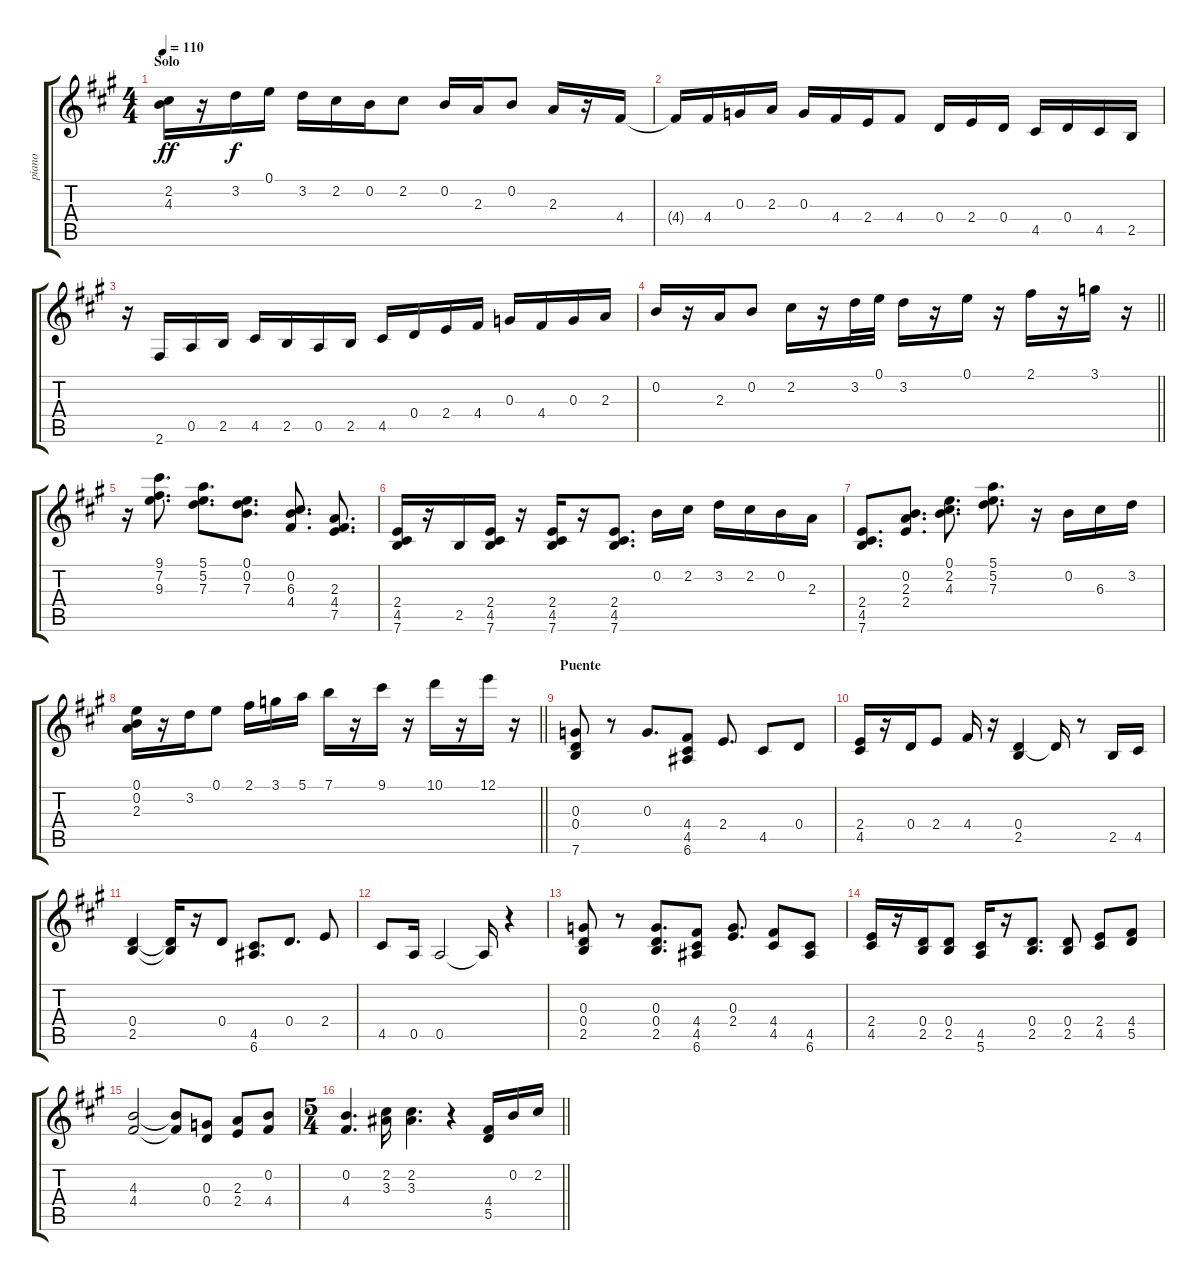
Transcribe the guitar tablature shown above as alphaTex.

\track ("piano" "piano") {instrument acousticgrandpiano}
\staff {score tabs}
\tuning (E5 B4 G4 D4 A3 E3) {hide}
\ts (4 4)
\section ("" "Solo")
\tempo 110
\clef g2
\ks a
(2.2 4.3).16{dy ff} r.16 3.2.16{dy f} 0.1.16 3.2.16 2.2.16 0.2.16 2.2.8 0.2.16 2.3.16 0.2.8 2.3.16 r.16 4.4.16 |
4.4{t}.16 4.4.16 0.3.16 2.3.16 0.3.16 4.4.16 2.4.16 4.4.8 0.4.16 2.4.16 0.4.16 4.5.16 0.4.16 4.5.16 2.5.16 |
r.16 2.6.16 0.5.16 2.5.16 4.5.16 2.5.16 0.5.16 2.5.16 4.5.16 0.4.16 2.4.16 4.4.16 0.3.16 4.4.16 0.3.16 2.3.16 |
\barLineRight lightlight
0.2.16 r.16 2.3.16 0.2.8 2.2.16 r.16 3.2.32 0.1.32 3.2.16 r.16 0.1.16 r.16 2.1.16 r.16 3.1.16 r.16 |
r.16 (9.1 7.2 9.3).8{d} (5.1 5.2 7.3).8{d} (0.1 0.2 7.3).8{d} (0.2 6.3 4.4).8{d} (2.3 4.4 7.5).8{d} |
(2.4 4.5 7.6).16 r.16 2.5.16 (2.4 4.5 7.6).16 r.16 (2.4 4.5 7.6).16 r.16 (2.4 4.5 7.6).8{d} 0.2.16 2.2.16 3.2.16 2.2.16 0.2.16 2.3.16 |
(2.4 4.5 7.6).8{d} (0.2 2.3 2.4).8{d} (0.1 2.2 4.3).8{d} (5.1 5.2 7.3).8{d} r.16 0.2.16 6.3.16 3.2.16 |
\barLineRight lightlight
(0.1 0.2 2.3).16 r.16 3.2.16 0.1.8 2.1.16 3.1.16 5.1.16 7.1.16 r.16 9.1.16 r.16 10.1.16 r.16 12.1.16 r.16 |
\section ("" "Puente")
(0.3 0.4 7.6).8 r.8 0.3.8{d} (4.4 4.5 6.6).8 2.4.8{d} 4.5.8 0.4.8 |
(2.4 4.5).16 r.16 0.4.16 2.4.8 4.4.16 r.16 (0.4 2.5).4 0.4{t}.16 r.8 2.5.16 4.5.16 |
(0.4 2.5).4 (0.4{t} 2.5{t}).16 r.16 0.4.8 (4.5 6.6).8{d} 0.4.8{d} 2.4.8 |
4.5.8 0.5.16 0.5.2 0.5{t}.16 r.4 |
(0.3 0.4 2.5).8 r.8 (0.3 0.4 2.5).8{d} (4.4 4.5 6.6).8 (0.3 2.4).8{d} (4.4 4.5).8 (4.5 6.6).8 |
(2.4 4.5).16 r.16 (0.4 2.5).16 (0.4 2.5).8 (4.5 5.6).16 r.16 (0.4 2.5).8{d} (0.4 2.5).8 (2.4 4.5).8 (4.4 5.5).8 |
(4.3 4.4).2 (4.3{t} 4.4{t}).8 (0.3 0.4).8 (2.3 2.4).8 (0.2 4.4).8 |
\ts (5 4)
\barLineRight lightlight
(0.2 4.4).4{d} (2.2 3.3).16 (2.2 3.3).4{d} r.4 (4.4 5.5).16 0.2.16 2.2.16
